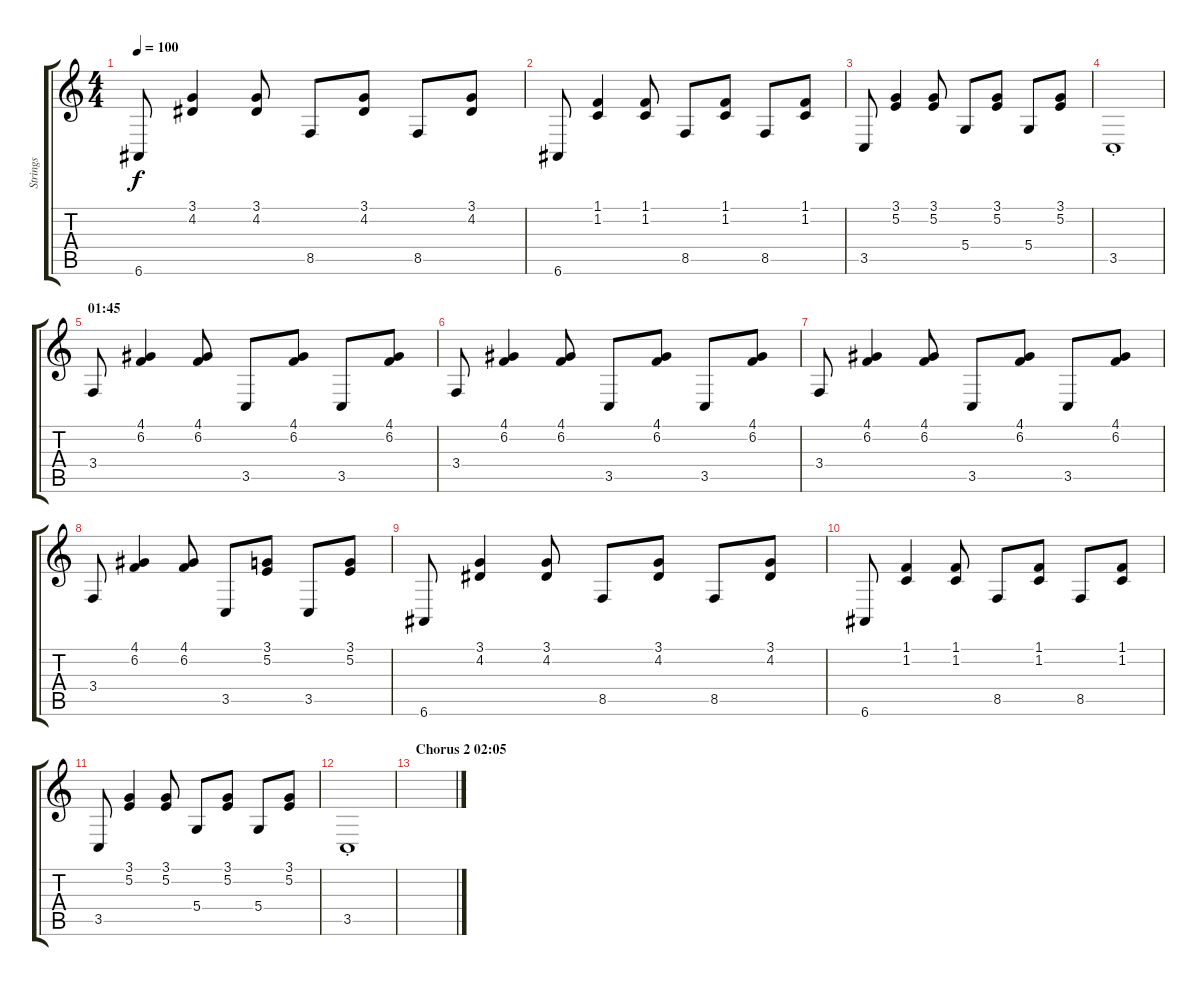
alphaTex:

\track ("Strings" "Strings") {instrument pizzicatostrings}
\staff {score tabs}
\tuning (E4 B3 G3 D3 A2 E2) {hide}
\ts (4 4)
\tempo 100
\clef g2
\ks c
6.6.8{dy f} (3.1 4.2).4 (3.1 4.2).8 8.5.8 (3.1 4.2).8 8.5.8 (3.1 4.2).8 |
6.6.8 (1.1 1.2).4 (1.1 1.2).8 8.5.8 (1.1 1.2).8 8.5.8 (1.1 1.2).8 |
3.5.8 (3.1 5.2).4 (3.1 5.2).8 5.4.8 (3.1 5.2).8 5.4.8 (3.1 5.2).8 |
3.5{st}.1 |
\section ("" "01:45")
3.4.8 (4.1 6.2).4 (4.1 6.2).8 3.5.8 (4.1 6.2).8 3.5.8 (4.1 6.2).8 |
3.4.8 (4.1 6.2).4 (4.1 6.2).8 3.5.8 (4.1 6.2).8 3.5.8 (4.1 6.2).8 |
3.4.8 (4.1 6.2).4 (4.1 6.2).8 3.5.8 (4.1 6.2).8 3.5.8 (4.1 6.2).8 |
3.4.8 (4.1 6.2).4 (4.1 6.2).8 3.5.8 (3.1 5.2).8 3.5.8 (3.1 5.2).8 |
6.6.8 (3.1 4.2).4 (3.1 4.2).8 8.5.8 (3.1 4.2).8 8.5.8 (3.1 4.2).8 |
6.6.8 (1.1 1.2).4 (1.1 1.2).8 8.5.8 (1.1 1.2).8 8.5.8 (1.1 1.2).8 |
3.5.8 (3.1 5.2).4 (3.1 5.2).8 5.4.8 (3.1 5.2).8 5.4.8 (3.1 5.2).8 |
3.5{st}.1 |
\section ("" "Chorus 2 02:05")
